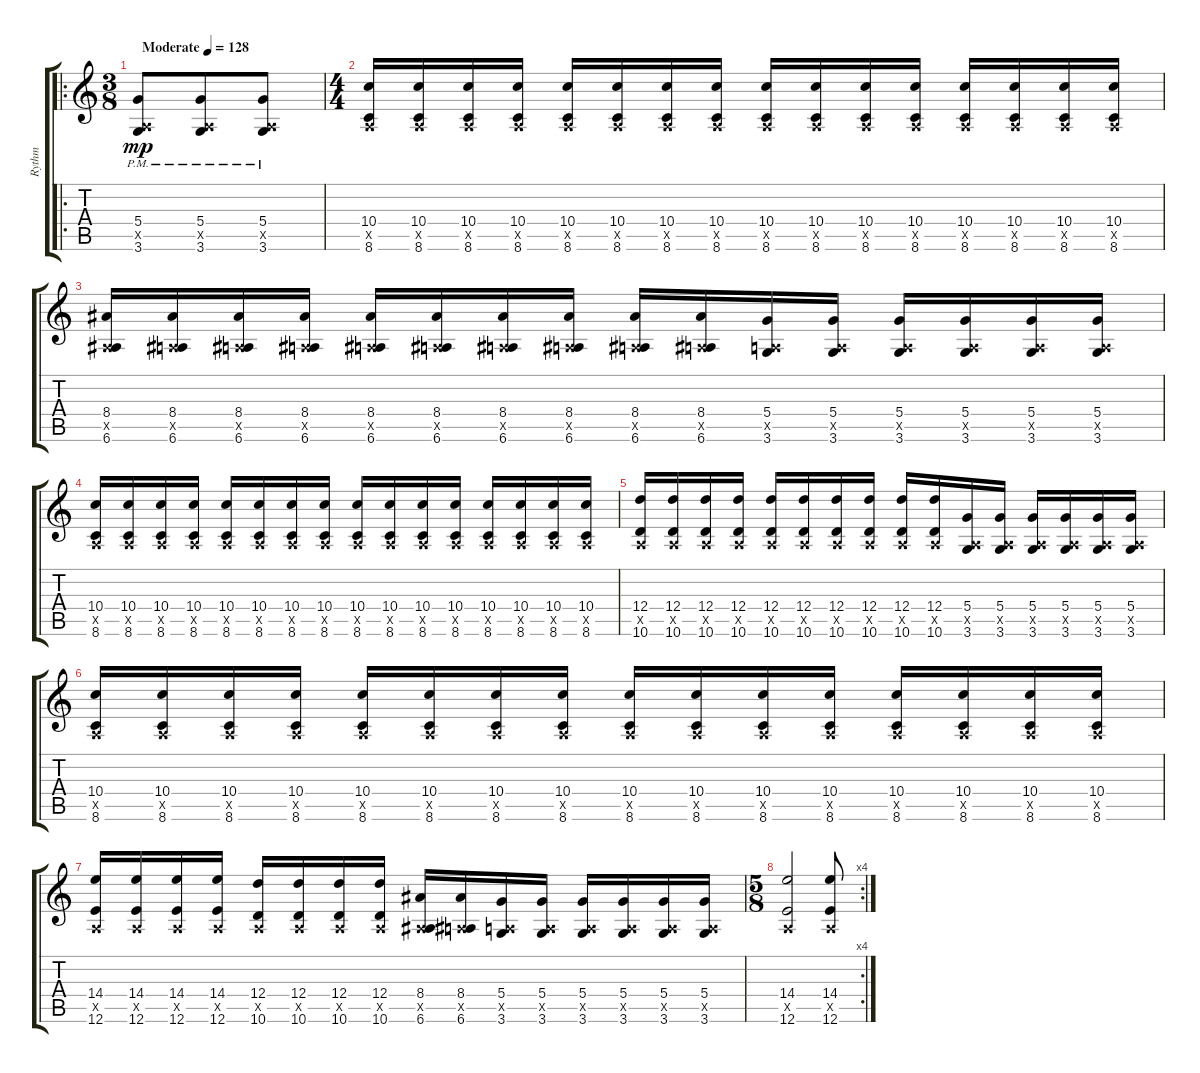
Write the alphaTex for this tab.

\track ("Rythm" "Rythm") {instrument overdrivenguitar}
\staff {score tabs}
\tuning (E4 B3 G3 D3 A2 E2) {hide}
\ro
\ts (3 8)
\tempo (128 "Moderate")
\clef g2
\ks c
(5.4{pm} 0.5{x} 3.6{pm}).8{dy mp instrument overdrivenguitar} (5.4{pm} 0.5{x} 3.6{pm}).8 (5.4{pm} 0.5{x} 3.6{pm}).8 |
\ts (4 4)
(10.4 0.5{x} 8.6).16 (10.4 0.5{x} 8.6).16 (10.4 0.5{x} 8.6).16 (10.4 0.5{x} 8.6).16 (10.4 0.5{x} 8.6).16 (10.4 0.5{x} 8.6).16 (10.4 0.5{x} 8.6).16 (10.4 0.5{x} 8.6).16 (10.4 0.5{x} 8.6).16 (10.4 0.5{x} 8.6).16 (10.4 0.5{x} 8.6).16 (10.4 0.5{x} 8.6).16 (10.4 0.5{x} 8.6).16 (10.4 0.5{x} 8.6).16 (10.4 0.5{x} 8.6).16 (10.4 0.5{x} 8.6).16 |
(8.4 0.5{x} 6.6).16 (8.4 0.5{x} 6.6).16 (8.4 0.5{x} 6.6).16 (8.4 0.5{x} 6.6).16 (8.4 0.5{x} 6.6).16 (8.4 0.5{x} 6.6).16 (8.4 0.5{x} 6.6).16 (8.4 0.5{x} 6.6).16 (8.4 0.5{x} 6.6).16 (8.4 0.5{x} 6.6).16 (5.4 0.5{x} 3.6).16 (5.4 0.5{x} 3.6).16 (5.4 0.5{x} 3.6).16 (5.4 0.5{x} 3.6).16 (5.4 0.5{x} 3.6).16 (5.4 0.5{x} 3.6).16 |
(10.4 0.5{x} 8.6).16 (10.4 0.5{x} 8.6).16 (10.4 0.5{x} 8.6).16 (10.4 0.5{x} 8.6).16 (10.4 0.5{x} 8.6).16 (10.4 0.5{x} 8.6).16 (10.4 0.5{x} 8.6).16 (10.4 0.5{x} 8.6).16 (10.4 0.5{x} 8.6).16 (10.4 0.5{x} 8.6).16 (10.4 0.5{x} 8.6).16 (10.4 0.5{x} 8.6).16 (10.4 0.5{x} 8.6).16 (10.4 0.5{x} 8.6).16 (10.4 0.5{x} 8.6).16 (10.4 0.5{x} 8.6).16 |
(12.4 0.5{x} 10.6).16 (12.4 0.5{x} 10.6).16 (12.4 0.5{x} 10.6).16 (12.4 0.5{x} 10.6).16 (12.4 0.5{x} 10.6).16 (12.4 0.5{x} 10.6).16 (12.4 0.5{x} 10.6).16 (12.4 0.5{x} 10.6).16 (12.4 0.5{x} 10.6).16 (12.4 0.5{x} 10.6).16 (5.4 0.5{x} 3.6).16 (5.4 0.5{x} 3.6).16 (5.4 0.5{x} 3.6).16 (5.4 0.5{x} 3.6).16 (5.4 0.5{x} 3.6).16 (5.4 0.5{x} 3.6).16 |
(10.4 0.5{x} 8.6).16 (10.4 0.5{x} 8.6).16 (10.4 0.5{x} 8.6).16 (10.4 0.5{x} 8.6).16 (10.4 0.5{x} 8.6).16 (10.4 0.5{x} 8.6).16 (10.4 0.5{x} 8.6).16 (10.4 0.5{x} 8.6).16 (10.4 0.5{x} 8.6).16 (10.4 0.5{x} 8.6).16 (10.4 0.5{x} 8.6).16 (10.4 0.5{x} 8.6).16 (10.4 0.5{x} 8.6).16 (10.4 0.5{x} 8.6).16 (10.4 0.5{x} 8.6).16 (10.4 0.5{x} 8.6).16 |
(14.4 0.5{x} 12.6).16 (14.4 0.5{x} 12.6).16 (14.4 0.5{x} 12.6).16 (14.4 0.5{x} 12.6).16 (12.4 0.5{x} 10.6).16 (12.4 0.5{x} 10.6).16 (12.4 0.5{x} 10.6).16 (12.4 0.5{x} 10.6).16 (8.4 0.5{x} 6.6).16 (8.4 0.5{x} 6.6).16 (5.4 0.5{x} 3.6).16 (5.4 0.5{x} 3.6).16 (5.4 0.5{x} 3.6).16 (5.4 0.5{x} 3.6).16 (5.4 0.5{x} 3.6).16 (5.4 0.5{x} 3.6).16 |
\rc 4
\ts (5 8)
(14.4 0.5{x} 12.6).2 (14.4 0.5{x} 12.6).8
